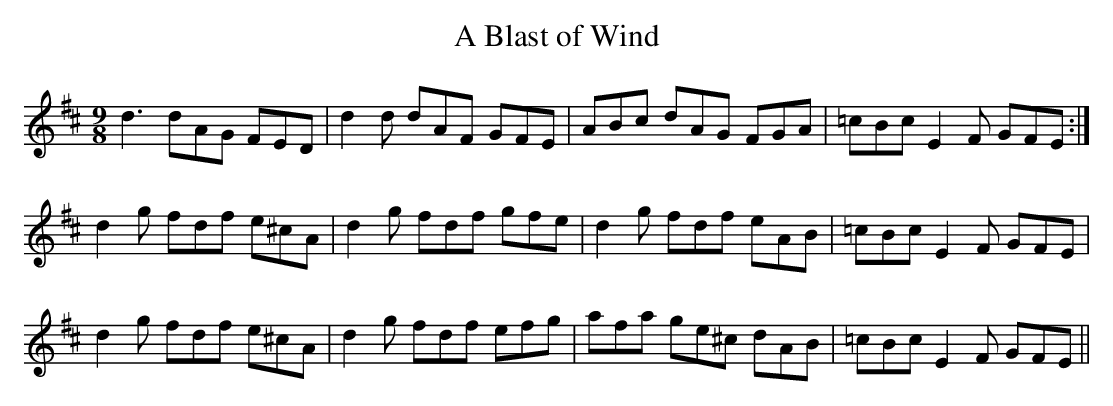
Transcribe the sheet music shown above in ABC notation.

X:1
T:Blast of Wind, A
M:9/8
K:D
d3 dAG FED|d2d dAF GFE|ABc dAG FGA|=cBc E2F GFE:|
d2g fdf e^cA|d2g fdf gfe|d2g fdf eAB|=cBc E2F GFE|
d2g fdf e^cA|d2g fdf efg|afa ge^c dAB|=cBc E2F GFE||
